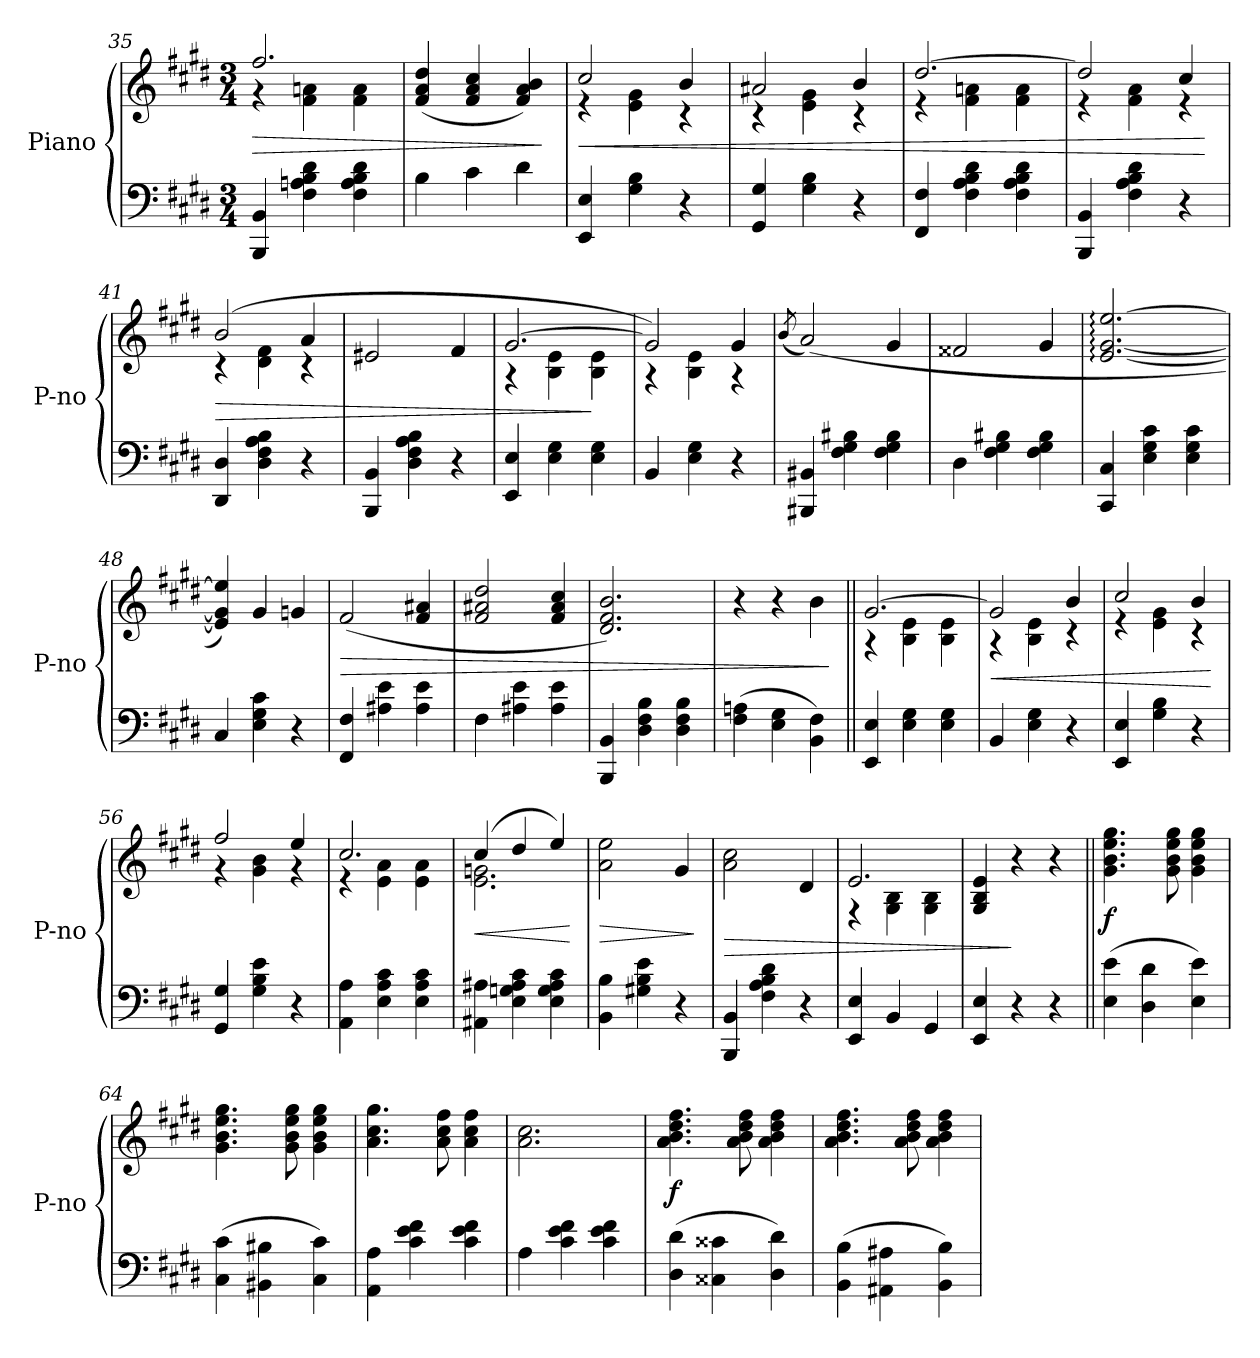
**kern	**kern	**dynam
*part1	*part1	*part1
*staff2	*staff1	*staff1/2
*I"Piano	*	*
*I'P-no	*	*
*clefF4	*clefG2	*
*k[f#c#g#d#]	*k[f#c#g#d#]	*
*M3/4	*M3/4	*
=35	=35	=35
*	*^	*
4BBB/ 4BB/	2.ff#/	4r	>
4F#\ 4An\ 4B\ 4d#\	.	4f#\ 4an\	.
4F#\ 4A\ 4B\ 4d#\	.	4f#\ 4a\	.
*	*v	*v	*
=36	=36	=36
4B\	(>4f#/ 4a/ 4dd#/	.
4c#\	4f#/ 4a/ 4cc#/	.
4d#\	4f#/ 4a/ 4b/)	.
.	.	]
=37	=37	=37
*	*^	*
4EE/ 4E/	2cc#/	4r	<
4G#\ 4B\	.	4e\ 4g#\	.
4r	4b/	4r	.
=38	=38	=38	=38
4GG#/ 4G#/	2a#X/	4r	.
4G#\ 4B\	.	4e\ 4g#\	.
4r	4b/	4r	.
=39	=39	=39	=39
4FF#/ 4F#/	[2.dd#/	4r	.
4F#\ 4A\ 4B\ 4d#\	.	4f#\ 4an\	.
4F#\ 4A\ 4B\ 4d#\	.	4f#\ 4a\	.
=40	=40	=40	=40
4BBB/ 4BB/	2dd#/]	4r	.
4F#\ 4A\ 4B\ 4d#\	.	4f#\ 4a\	.
4r	4cc#/	4r	.
*	*v	*v	*
.	.	[
=41	=41	=41
*	*^	*
4DD#/ 4D#/	(2b/	4r	>
4D#\ 4F#\ 4A\ 4B\	.	4d#\ 4f#\	.
4r	4a/	4r	.
*	*v	*v	*
=42	=42	=42
4BBB/ 4BB/	2e#X/	.
4D#\ 4F#\ 4A\ 4B\	.	.
4r	4f#/	.
=43	=43	=43
*	*^	*
4EE/ 4E/	[2.g#/	4r	.
4E\ 4G#\	.	4B\ 4e\	.
4E\ 4G#\	.	4B\ 4e\	]
=44	=44	=44	=44
4BB/	2g#/])	4r	.
4E\ 4G#\	.	4B\ 4e\	.
4r	4g#/	4r	.
*	*v	*v	*
=45	=45	=45
.	(8qb/	.
4BBB#X/ 4BB#X/	(>2a/)	.
4F#\ 4G#\ 4B#X\	.	.
4F#\ 4G#\ 4B#\	4g#/	.
=46	=46	=46
4D#\	2f##X/	.
4F#\ 4G#\ 4B#X\	.	.
4F#\ 4G#\ 4B#\	4g#/	.
=47	=47	=47
4CC#/ 4C#/	[2.e:/ [2.g#:/ [2.ee:/	.
4E\ 4G#\ 4c#\	.	.
4E\ 4G#\ 4c#\	.	.
=48	=48	=48
4C#/	4e]/ 4g#]/ 4ee]/)	.
4E\ 4G#\ 4c#\	4g#/	.
4r	4gn/	.
=49	=49	=49
4FF#/ 4F#/	(>2f#/	>
4A#X\ 4e\	.	.
4A#\ 4e\	4f#/ 4a#X/	.
=50	=50	=50
4F#\	2f#/ 2a#X/ 2dd#/	.
4A#X\ 4e\	.	.
4A#\ 4e\	4f#/ 4a#/ 4cc#/	.
=51	=51	=51
4BBB/ 4BB/	2.d#/ 2.f#/ 2.b/)	.
4D#\ 4F#\ 4B\	.	.
4D#\ 4F#\ 4B\	.	.
=52	=52	=52
(4F#\ 4An\	4r	.
4E\ 4G#\	4r	.
4BB\ 4F#\)	4b\	.
.	.	]
=53||	=53||	=53||
*	*^	*
4EE/ 4E/	[2.g#/	4r	.
4E\ 4G#\	.	4B\ 4e\	.
4E\ 4G#\	.	4B\ 4e\	.
=54	=54	=54	=54
4BB/	2g#/]	4r	<
4E\ 4G#\	.	4B\ 4e\	.
4r	4b/	4r	.
=55	=55	=55	=55
4EE/ 4E/	2cc#/	4r	.
4G#\ 4B\	.	4e\ 4g#\	.
4r	4b/	4r	.
*	*v	*v	*
.	.	[
=56	=56	=56
*	*^	*
4GG#/ 4G#/	2ff#/	4r	.
4G#\ 4B\ 4e\	.	4g#\ 4b\	.
4r	4ee/	4r	.
=57	=57	=57	=57
4AA\ 4A\	2.cc#/	4r	.
4E\ 4A\ 4c#\	.	4e\ 4a\	.
4E\ 4A\ 4c#\	.	4e\ 4a\	.
=58	=58	=58	=58
4AA#X\ 4A#X\	(4cc#/	2.e\ 2.gn\	<
4E\ 4Gn\ 4A#\ 4c#\	4dd#/	.	.
4E\ 4G\ 4A#\ 4c#\	4ee/)	.	.
*	*v	*v	*
.	.	[
=59	=59	=59
4BB\ 4B\	2a\ 2ee\	>
4G#X\ 4B\ 4e\	.	.
4r	4g#/	.
.	.	]
=60	=60	=60
4BBB/ 4BB/	2a\ 2cc#\	>
4F#\ 4A\ 4B\ 4d#\	.	.
4r	4d#/	.
=61	=61	=61
*	*^	*
4EE/ 4E/	2.e/	4r	.
4BB/	.	4G#\ 4B\	.
4GG#/	.	4G#\ 4B\	.
*	*v	*v	*
=62	=62	=62
4EE/ 4E/	4G#/ 4B/ 4e/	.
4r	4r	]
4r	4r	.
=63||	=63||	=63||
(4E\ 4e\	4.g#\ 4.b\ 4.ee\ 4.gg#\	f
4D#\ 4d#\	.	.
.	8g#\ 8b\ 8ee\ 8gg#\	.
4E\ 4e\)	4g#\ 4b\ 4ee\ 4gg#\	.
=64	=64	=64
(4C#\ 4c#\	4.g#\ 4.b\ 4.ee\ 4.gg#\	.
4BB#X\ 4B#X\	.	.
.	8g#\ 8b\ 8ee\ 8gg#\	.
4C#\ 4c#\)	4g#\ 4b\ 4ee\ 4gg#\	.
=65	=65	=65
4AA\ 4A\	4.a\ 4.cc#\ 4.gg#\	.
4c#\ 4e\ 4f#\	.	.
.	8a\ 8cc#\ 8ff#\	.
4c#\ 4e\ 4f#\	4a\ 4cc#\ 4ff#\	.
=66	=66	=66
4A\	2.a\ 2.cc#\	.
4c#\ 4e\ 4f#\	.	.
4c#\ 4e\ 4f#\	.	.
=67	=67	=67
(4D#\ 4d#\	4.a\ 4.b\ 4.dd#\ 4.ff#\	f
4C##X\ 4c##X\	.	.
.	8a\ 8b\ 8dd#\ 8ff#\	.
4D#\ 4d#\)	4a\ 4b\ 4dd#\ 4ff#\	.
=68	=68	=68
(4BB\ 4B\	4.a\ 4.b\ 4.dd#\ 4.ff#\	.
4AA#X\ 4A#X\	.	.
.	8a\ 8b\ 8dd#\ 8ff#\	.
4BB\ 4B\)	4a\ 4b\ 4dd#\ 4ff#\	.
=	=	=
*-	*-	*-
